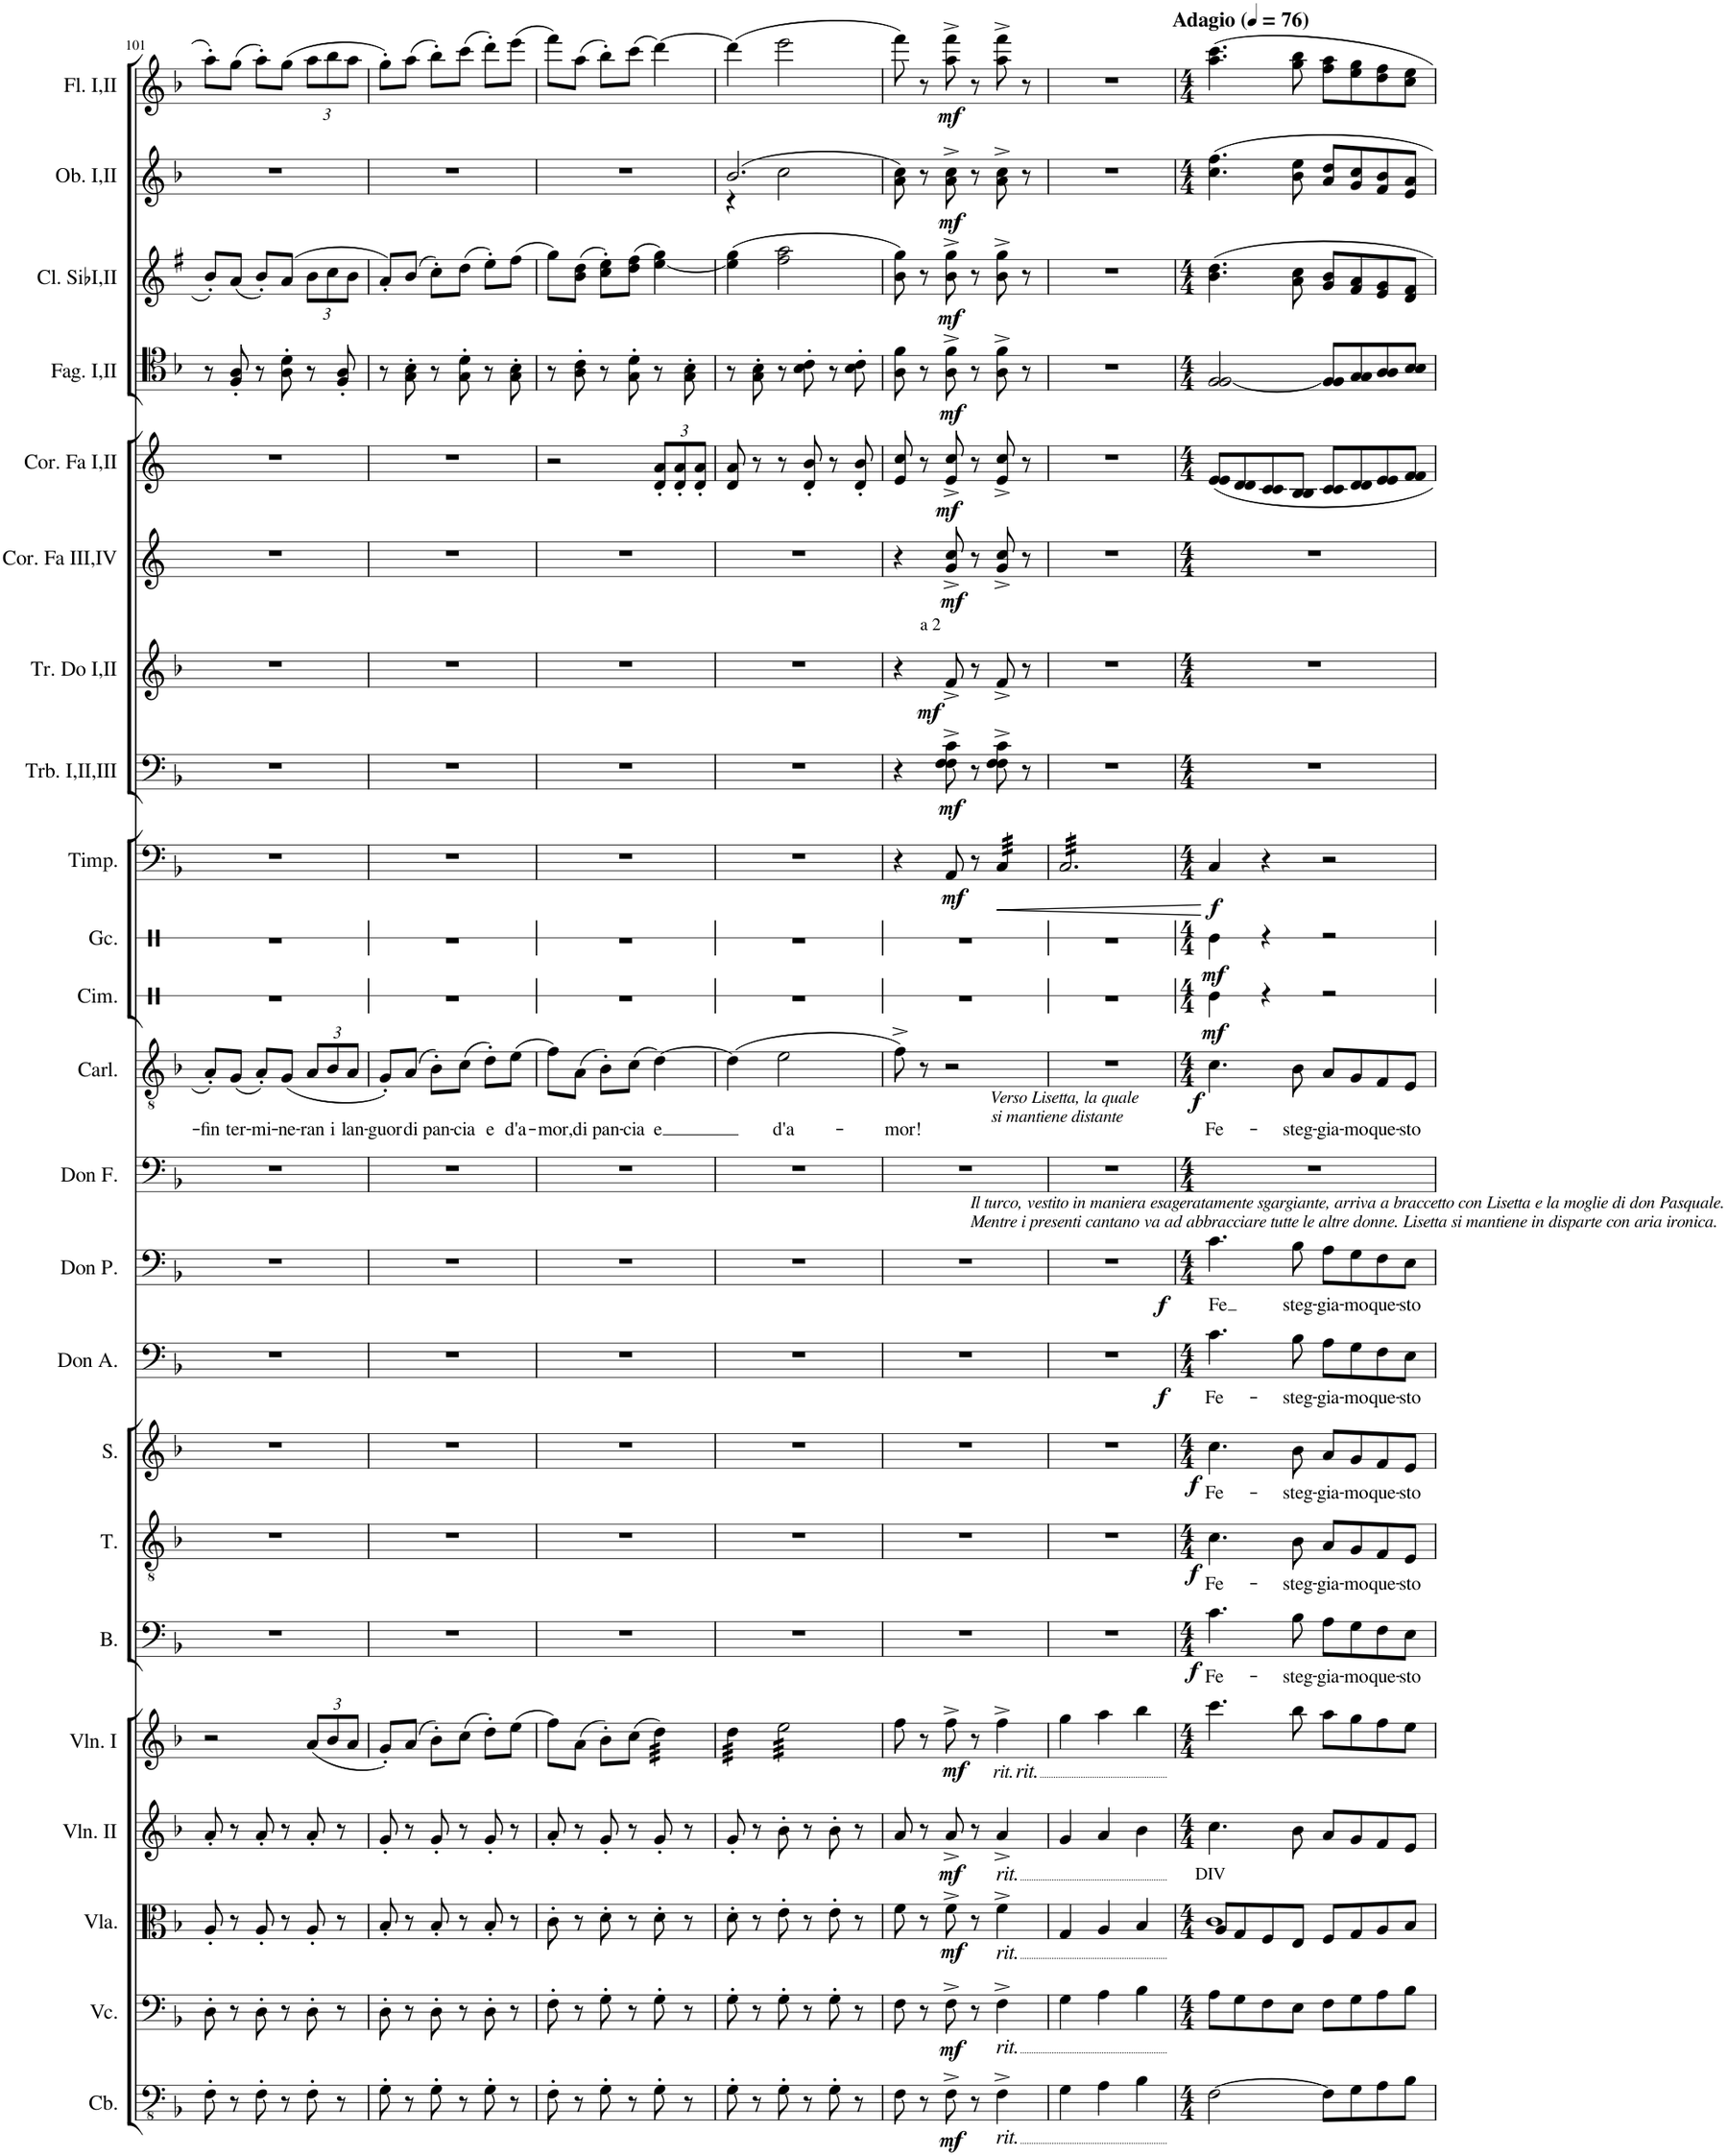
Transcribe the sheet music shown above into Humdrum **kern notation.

**kern	**dynam	**kern	**dynam	**kern	**dynam	**kern	**dynam	**kern	**dynam	**kern	**text	**dynam	**kern	**text	**dynam	**kern	**text	**dynam	**kern	**text	**dynam	**kern	**text	**dynam	**kern	**text	**dynam	**kern	**dynam	**kern	**dynam	**kern	**dynam	**kern	**dynam	**kern	**dynam	**kern	**dynam	**kern	**dynam	**kern	**dynam	**kern	**dynam
*part20	*part20	*part19	*part19	*part18	*part18	*part17	*part17	*part16	*part16	*part15	*part15	*part15	*part14	*part14	*part14	*part13	*part13	*part13	*part12	*part12	*part12	*part11	*part11	*part11	*part10	*part10	*part10	*part9	*part9	*part8	*part8	*part7	*part7	*part6	*part6	*part5	*part5	*part4	*part4	*part3	*part3	*part2	*part2	*part1	*part1
*staff20	*staff20	*staff19	*staff19	*staff18	*staff18	*staff17	*staff17	*staff16	*staff16	*staff15	*staff15	*staff15	*staff14	*staff14	*staff14	*staff13	*staff13	*staff13	*staff12	*staff12	*staff12	*staff11	*staff11	*staff11	*staff10	*staff10	*staff10	*staff9	*staff9	*staff8	*staff8	*staff7	*staff7	*staff6	*staff6	*staff5	*staff5	*staff4	*staff4	*staff3	*staff3	*staff2	*staff2	*staff1	*staff1
*I"Cb.	*	*I"Vc.	*	*I"Vla.	*	*I"Vln. II	*	*I"Vln. I	*	*I"B.	*	*	*I"T.	*	*	*I"S.	*	*	*I"Don Alfonso	*	*	*I"Don Pasquale	*	*	*I"Carluccio	*	*	*I"Timp.	*	*I"Trb. I,II,III	*	*I"Tr. Do I,II	*	*I"Cor. Fa III,IV	*	*I"Cor. Fa I,II	*	*I"Fag. I,II	*	*I"Cl. Sib I,II	*	*I"Ob. I,II	*	*I"Fl. I,II	*
*I'Cb.	*	*I'Vc.	*	*I'Vla.	*	*I'Vln. II	*	*I'Vln. I	*	*I'B.	*	*	*I'T.	*	*	*I'S.	*	*	*I'Don A.	*	*	*I'Don P.	*	*	*I'Carl.	*	*	*I'Timp.	*	*I'Trb. I,II,III	*	*I'Tr. Do I,II	*	*I'Cor. Fa III,IV	*	*I'Cor. Fa I,II	*	*I'Fag. I,II	*	*I'Cl. SibI,II	*	*I'Ob. I,II	*	*I'Fl. I,II	*
!!LO:PB:g=z
*clefFv4	*	*clefF4	*	*clefC3	*	*clefG2	*	*clefG2	*	*clefF4	*	*	*clefGv2	*	*	*clefG2	*	*	*clefF4	*	*	*clefF4	*	*	*clefGv2	*	*	*clefF4	*	*clefF4	*	*clefG2	*	*clefG2	*	*clefG2	*	*clefC4	*	*clefG2	*	*clefG2	*	*clefG2	*
*	*	*	*	*	*	*	*	*	*	*	*	*	*	*	*	*	*	*	*	*	*	*	*	*	*	*	*	*	*	*	*	*	*	*Trd4c7	*	*Trd4c7	*	*	*	*Trd1c2	*	*	*	*	*
*k[b-]	*	*k[b-]	*	*k[b-]	*	*k[b-]	*	*k[b-]	*	*k[b-]	*	*	*k[b-]	*	*	*k[b-]	*	*	*k[b-]	*	*	*k[b-]	*	*	*k[b-]	*	*	*k[b-]	*	*k[b-]	*	*k[b-]	*	*k[]	*	*k[]	*	*k[b-]	*	*k[f#]	*	*k[b-]	*	*k[b-]	*
*M3/4	*	*M3/4	*	*M3/4	*	*M3/4	*	*M3/4	*	*M3/4	*	*	*M3/4	*	*	*M3/4	*	*	*M3/4	*	*	*M3/4	*	*	*M3/4	*	*	*M3/4	*	*M3/4	*	*M3/4	*	*M3/4	*	*M3/4	*	*M3/4	*	*M3/4	*	*M3/4	*	*M3/4	*
=101	=101	=101	=101	=101	=101	=101	=101	=101	=101	=101	=101	=101	=101	=101	=101	=101	=101	=101	=101	=101	=101	=101	=101	=101	=101	=101	=101	=101	=101	=101	=101	=101	=101	=101	=101	=101	=101	=101	=101	=101	=101	=101	=101	=101	=101
!	!	!	!	!	!	!	!	!	!	!	!	!	!	!	!	!	!	!	!	!	!	!	!	!	!	!LO:LY:b	!	!	!	!	!	!	!	!	!	!	!	!	!	!	!	!	!	!	!
8FF'\	.	8D'\	.	8A'/	.	8a'/	.	2r	.	2.r	.	.	2.r	.	.	2.r	.	.	2.r	.	.	2.r	.	.	8A'/L	-fin	.	2.r	.	2.r	.	2.r	.	2.r	.	2.r	.	8r	.	8b'/L	.	2.r	.	8aa'\L	.
!	!	!	!	!	!	!	!	!	!	!	!	!	!	!	!	!	!	!	!	!	!	!	!	!	!	!LO:LY:b	!	!	!	!	!	!	!	!	!	!	!	!	!	!	!	!	!	!	!
8r	.	8r	.	8r	.	8r	.	.	.	.	.	.	.	.	.	.	.	.	.	.	.	.	.	.	(8G/J	ter-	.	.	.	.	.	.	.	.	.	.	.	8F/' 8A/'	.	(8a/J	.	.	.	(8gg\J	.
!	!	!	!	!	!	!	!	!	!	!	!	!	!	!	!	!	!	!	!	!	!	!	!	!	!	!LO:LY:b	!	!	!	!	!	!	!	!	!	!	!	!	!	!	!	!	!	!	!
8FF'\	.	8D'\	.	8A'/	.	8a'/	.	.	.	.	.	.	.	.	.	.	.	.	.	.	.	.	.	.	8A'/L)	-mi-	.	.	.	.	.	.	.	.	.	.	.	8r	.	8b'/L)	.	.	.	8aa'\L)	.
!	!	!	!	!	!	!	!	!	!	!	!	!	!	!	!	!	!	!	!	!	!	!	!	!	!	!LO:LY:b	!	!	!	!	!	!	!	!	!	!	!	!	!	!	!	!	!	!	!
8r	.	8r	.	8r	.	8r	.	.	.	.	.	.	.	.	.	.	.	.	.	.	.	.	.	.	(8G/J	-ne-	.	.	.	.	.	.	.	.	.	.	.	8A\' 8d\'	.	(8a/J	.	.	.	(8gg\J	.
*	*	*	*	*	*	*	*	*Xbrackettup	*	*	*	*	*	*	*	*	*	*	*	*	*	*	*	*	*Xbrackettup	*	*	*	*	*	*	*	*	*	*	*	*	*	*	*	*	*	*	*	*
!	!	!	!	!	!	!	!	!	!	!	!	!	!	!	!	!	!	!	!	!	!	!	!	!	!	!LO:LY:b	!	!	!	!	!	!	!	!	!	!	!	!	!	!	!	!	!	!	!
*	*	*	*	*	*	*	*	*	*	*	*	*	*	*	*	*	*	*	*	*	*	*	*	*	*	*	*	*	*	*	*	*	*	*	*	*	*	*	*	*Xbrackettup	*	*	*	*Xbrackettup	*
8FF'\	.	8D'\	.	8A'/	.	8a'/	.	(12a/L	.	.	.	.	.	.	.	.	.	.	.	.	.	.	.	.	12A/L	-ran	.	.	.	.	.	.	.	.	.	.	.	8r	.	12b\L	.	.	.	12aa\L	.
!	!	!	!	!	!	!	!	!	!	!	!	!	!	!	!	!	!	!	!	!	!	!	!	!	!	!LO:LY:b	!	!	!	!	!	!	!	!	!	!	!	!	!	!	!	!	!	!	!
.	.	.	.	.	.	.	.	12b-/	.	.	.	.	.	.	.	.	.	.	.	.	.	.	.	.	12B-/	i	.	.	.	.	.	.	.	.	.	.	.	.	.	12cc\	.	.	.	12bb-\	.
8r	.	8r	.	8r	.	8r	.	.	.	.	.	.	.	.	.	.	.	.	.	.	.	.	.	.	.	.	.	.	.	.	.	.	.	.	.	.	.	8F/' 8A/'	.	.	.	.	.	.	.
!	!	!	!	!	!	!	!	!	!	!	!	!	!	!	!	!	!	!	!	!	!	!	!	!	!	!LO:LY:b	!	!	!	!	!	!	!	!	!	!	!	!	!	!	!	!	!	!	!
.	.	.	.	.	.	.	.	12a/J	.	.	.	.	.	.	.	.	.	.	.	.	.	.	.	.	12A/J	lan-	.	.	.	.	.	.	.	.	.	.	.	.	.	12b\J	.	.	.	12aa\J	.
=102	=102	=102	=102	=102	=102	=102	=102	=102	=102	=102	=102	=102	=102	=102	=102	=102	=102	=102	=102	=102	=102	=102	=102	=102	=102	=102	=102	=102	=102	=102	=102	=102	=102	=102	=102	=102	=102	=102	=102	=102	=102	=102	=102	=102	=102
!	!	!	!	!	!	!	!	!	!	!	!	!	!	!	!	!	!	!	!	!	!	!	!	!	!	!LO:LY:b	!	!	!	!	!	!	!	!	!	!	!	!	!	!	!	!	!	!	!
8GG'\	.	8D'\	.	8B-'/	.	8g'/	.	8g'/L)	.	2.r	.	.	2.r	.	.	2.r	.	.	2.r	.	.	2.r	.	.	8G'/L)	-guor	.	2.r	.	2.r	.	2.r	.	2.r	.	2.r	.	8r	.	8a'/L)	.	2.r	.	8gg'\L)	.
!	!	!	!	!	!	!	!	!	!	!	!	!	!	!	!	!	!	!	!	!	!	!	!	!	!	!LO:LY:b	!	!	!	!	!	!	!	!	!	!	!	!	!	!	!	!	!	!	!
8r	.	8r	.	8r	.	8r	.	(8a/J	.	.	.	.	.	.	.	.	.	.	.	.	.	.	.	.	(8A/J	di	.	.	.	.	.	.	.	.	.	.	.	8G\' 8B-\'	.	(8b/J	.	.	.	(8aa\J	.
!	!	!	!	!	!	!	!	!	!	!	!	!	!	!	!	!	!	!	!	!	!	!	!	!	!	!LO:LY:b	!	!	!	!	!	!	!	!	!	!	!	!	!	!	!	!	!	!	!
8GG'\	.	8D'\	.	8B-'/	.	8g'/	.	8b-'\L)	.	.	.	.	.	.	.	.	.	.	.	.	.	.	.	.	8B-'\L)	pan-	.	.	.	.	.	.	.	.	.	.	.	8r	.	8cc'\L)	.	.	.	8bb-'\L)	.
!	!	!	!	!	!	!	!	!	!	!	!	!	!	!	!	!	!	!	!	!	!	!	!	!	!	!LO:LY:b	!	!	!	!	!	!	!	!	!	!	!	!	!	!	!	!	!	!	!
8r	.	8r	.	8r	.	8r	.	(8cc\J	.	.	.	.	.	.	.	.	.	.	.	.	.	.	.	.	(8c\J	-cia	.	.	.	.	.	.	.	.	.	.	.	8G\' 8d\'	.	(8dd\J	.	.	.	(8ccc\J	.
!	!	!	!	!	!	!	!	!	!	!	!	!	!	!	!	!	!	!	!	!	!	!	!	!	!	!LO:LY:b	!	!	!	!	!	!	!	!	!	!	!	!	!	!	!	!	!	!	!
8GG'\	.	8D'\	.	8B-'/	.	8g'/	.	8dd'\L)	.	.	.	.	.	.	.	.	.	.	.	.	.	.	.	.	8d'\L)	e	.	.	.	.	.	.	.	.	.	.	.	8r	.	8ee'\L)	.	.	.	8ddd'\L)	.
!	!	!	!	!	!	!	!	!	!	!	!	!	!	!	!	!	!	!	!	!	!	!	!	!	!	!LO:LY:b	!	!	!	!	!	!	!	!	!	!	!	!	!	!	!	!	!	!	!
8r	.	8r	.	8r	.	8r	.	(8ee\J	.	.	.	.	.	.	.	.	.	.	.	.	.	.	.	.	(8e\J	d'a-	.	.	.	.	.	.	.	.	.	.	.	8G\' 8B-\'	.	(8ff#\J	.	.	.	(8eee\J	.
=103	=103	=103	=103	=103	=103	=103	=103	=103	=103	=103	=103	=103	=103	=103	=103	=103	=103	=103	=103	=103	=103	=103	=103	=103	=103	=103	=103	=103	=103	=103	=103	=103	=103	=103	=103	=103	=103	=103	=103	=103	=103	=103	=103	=103	=103
!	!	!	!	!	!	!	!	!	!	!	!	!	!	!	!	!	!	!	!	!	!	!	!	!	!	!LO:LY:b	!	!	!	!	!	!	!	!	!	!	!	!	!	!	!	!	!	!	!
8FF'\	.	8F'\	.	8c'\	.	8a'/	.	8ff\L)	.	2.r	.	.	2.r	.	.	2.r	.	.	2.r	.	.	2.r	.	.	8f\L)	-mor,	.	2.r	.	2.r	.	2.r	.	2.r	.	2r	.	8r	.	8gg\L)	.	2.r	.	8fff\L)	.
!	!	!	!	!	!	!	!	!	!	!	!	!	!	!	!	!	!	!	!	!	!	!	!	!	!	!LO:LY:b	!	!	!	!	!	!	!	!	!	!	!	!	!	!	!	!	!	!	!
8r	.	8r	.	8r	.	8r	.	(8a\J	.	.	.	.	.	.	.	.	.	.	.	.	.	.	.	.	(8A\J	di	.	.	.	.	.	.	.	.	.	.	.	8A\' 8c\'	.	(8b\ 8dd\J	.	.	.	(8aa\J	.
!	!	!	!	!	!	!	!	!	!	!	!	!	!	!	!	!	!	!	!	!	!	!	!	!	!	!LO:LY:b	!	!	!	!	!	!	!	!	!	!	!	!	!	!	!	!	!	!	!
8GG'\	.	8G'\	.	8d'\	.	8g'/	.	8b-'\L)	.	.	.	.	.	.	.	.	.	.	.	.	.	.	.	.	8B-'\L)	pan-	.	.	.	.	.	.	.	.	.	.	.	8r	.	8cc\' 8ee\'L)	.	.	.	8bb-'\L)	.
!	!	!	!	!	!	!	!	!	!	!	!	!	!	!	!	!	!	!	!	!	!	!	!	!	!	!LO:LY:b	!	!	!	!	!	!	!	!	!	!	!	!	!	!	!	!	!	!	!
8r	.	8r	.	8r	.	8r	.	(8cc\J	.	.	.	.	.	.	.	.	.	.	.	.	.	.	.	.	(8c\J	-cia	.	.	.	.	.	.	.	.	.	.	.	8G\' 8d\'	.	(8dd\ 8ff#\J	.	.	.	(8ccc\J	.
!	!	!	!	!	!	!	!	!	!	!	!	!	!	!	!	!	!	!	!	!	!	!	!	!	!	!LO:LY:b	!	!	!	!	!	!	!	!	!	!	!	!	!	!	!	!	!	!	!
*	*	*	*	*	*	*	*	*	*	*	*	*	*	*	*	*	*	*	*	*	*	*	*	*	*	*	*	*	*	*	*	*	*	*	*	*Xbrackettup	*	*	*	*	*	*	*	*	*
*	*	*	*	*	*	*	*	*tremolo	*	*	*	*	*	*	*	*	*	*	*	*	*	*	*	*	*	*	*	*	*	*	*	*	*	*	*	*	*	*	*	*	*	*	*	*	*
8GG'\	.	8G'\	.	8d'\	.	8g'/	.	32dd\)LLL	.	.	.	.	.	.	.	.	.	.	.	.	.	.	.	.	[4d\)	e	.	.	.	.	.	.	.	.	.	12d/' 12a/'L	.	8r	.	[4ee\ 4gg\)	.	.	.	[4ddd\)	.
.	.	.	.	.	.	.	.	32dd\)	.	.	.	.	.	.	.	.	.	.	.	.	.	.	.	.	.	.	.	.	.	.	.	.	.	.	.	.	.	.	.	.	.	.	.	.	.
.	.	.	.	.	.	.	.	32dd\)	.	.	.	.	.	.	.	.	.	.	.	.	.	.	.	.	.	.	.	.	.	.	.	.	.	.	.	.	.	.	.	.	.	.	.	.	.
.	.	.	.	.	.	.	.	.	.	.	.	.	.	.	.	.	.	.	.	.	.	.	.	.	.	.	.	.	.	.	.	.	.	.	.	12d/' 12a/'	.	.	.	.	.	.	.	.	.
.	.	.	.	.	.	.	.	32dd\)	.	.	.	.	.	.	.	.	.	.	.	.	.	.	.	.	.	.	.	.	.	.	.	.	.	.	.	.	.	.	.	.	.	.	.	.	.
8r	.	8r	.	8r	.	8r	.	32dd\)	.	.	.	.	.	.	.	.	.	.	.	.	.	.	.	.	.	.	.	.	.	.	.	.	.	.	.	.	.	8G\' 8B-\'	.	.	.	.	.	.	.
.	.	.	.	.	.	.	.	32dd\)	.	.	.	.	.	.	.	.	.	.	.	.	.	.	.	.	.	.	.	.	.	.	.	.	.	.	.	.	.	.	.	.	.	.	.	.	.
.	.	.	.	.	.	.	.	.	.	.	.	.	.	.	.	.	.	.	.	.	.	.	.	.	.	.	.	.	.	.	.	.	.	.	.	12d/' 12a/'J	.	.	.	.	.	.	.	.	.
.	.	.	.	.	.	.	.	32dd\)	.	.	.	.	.	.	.	.	.	.	.	.	.	.	.	.	.	.	.	.	.	.	.	.	.	.	.	.	.	.	.	.	.	.	.	.	.
.	.	.	.	.	.	.	.	32dd\)JJJ	.	.	.	.	.	.	.	.	.	.	.	.	.	.	.	.	.	.	.	.	.	.	.	.	.	.	.	.	.	.	.	.	.	.	.	.	.
=104	=104	=104	=104	=104	=104	=104	=104	=104	=104	=104	=104	=104	=104	=104	=104	=104	=104	=104	=104	=104	=104	=104	=104	=104	=104	=104	=104	=104	=104	=104	=104	=104	=104	=104	=104	=104	=104	=104	=104	=104	=104	=104	=104	=104	=104
*	*	*	*	*	*	*	*	*	*	*	*	*	*	*	*	*	*	*	*	*	*	*	*	*	*	*	*	*	*	*	*	*	*	*	*	*	*	*	*	*	*	*^	*	*	*
8GG'\	.	8G'\	.	8d'\	.	8g'/	.	32dd\LLL	.	2.r	.	.	2.r	.	.	2.r	.	.	2.r	.	.	2.r	.	.	(4d\]	.	.	2.r	.	2.r	.	2.r	.	2.r	.	8d/ 8a/	.	8r	.	(4ee\] 4gg\	.	(2.b-/	4r	.	(4ddd\]	.
.	.	.	.	.	.	.	.	32dd\	.	.	.	.	.	.	.	.	.	.	.	.	.	.	.	.	.	.	.	.	.	.	.	.	.	.	.	.	.	.	.	.	.	.	.	.	.	.
.	.	.	.	.	.	.	.	32dd\	.	.	.	.	.	.	.	.	.	.	.	.	.	.	.	.	.	.	.	.	.	.	.	.	.	.	.	.	.	.	.	.	.	.	.	.	.	.
.	.	.	.	.	.	.	.	32dd\	.	.	.	.	.	.	.	.	.	.	.	.	.	.	.	.	.	.	.	.	.	.	.	.	.	.	.	.	.	.	.	.	.	.	.	.	.	.
8r	.	8r	.	8r	.	8r	.	32dd\	.	.	.	.	.	.	.	.	.	.	.	.	.	.	.	.	.	.	.	.	.	.	.	.	.	.	.	8r	.	8G\' 8B-\'	.	.	.	.	.	.	.	.
.	.	.	.	.	.	.	.	32dd\	.	.	.	.	.	.	.	.	.	.	.	.	.	.	.	.	.	.	.	.	.	.	.	.	.	.	.	.	.	.	.	.	.	.	.	.	.	.
.	.	.	.	.	.	.	.	32dd\	.	.	.	.	.	.	.	.	.	.	.	.	.	.	.	.	.	.	.	.	.	.	.	.	.	.	.	.	.	.	.	.	.	.	.	.	.	.
.	.	.	.	.	.	.	.	32dd\JJJ	.	.	.	.	.	.	.	.	.	.	.	.	.	.	.	.	.	.	.	.	.	.	.	.	.	.	.	.	.	.	.	.	.	.	.	.	.	.
!	!	!	!	!	!	!	!	!	!	!	!	!	!	!	!	!	!	!	!	!	!	!	!	!	!	!LO:LY:b	!	!	!	!	!	!	!	!	!	!	!	!	!	!	!	!	!	!	!	!
8GG'\	.	8G'\	.	8e'\	.	8b-'\	.	32ee\LLL	.	.	.	.	.	.	.	.	.	.	.	.	.	.	.	.	2e\	d'a-	.	.	.	.	.	.	.	.	.	8r	.	8r	.	2ff#\ 2aa\	.	.	2cc\	.	2eee\	.
.	.	.	.	.	.	.	.	32ee\	.	.	.	.	.	.	.	.	.	.	.	.	.	.	.	.	.	.	.	.	.	.	.	.	.	.	.	.	.	.	.	.	.	.	.	.	.	.
.	.	.	.	.	.	.	.	32ee\	.	.	.	.	.	.	.	.	.	.	.	.	.	.	.	.	.	.	.	.	.	.	.	.	.	.	.	.	.	.	.	.	.	.	.	.	.	.
.	.	.	.	.	.	.	.	32ee\	.	.	.	.	.	.	.	.	.	.	.	.	.	.	.	.	.	.	.	.	.	.	.	.	.	.	.	.	.	.	.	.	.	.	.	.	.	.
8r	.	8r	.	8r	.	8r	.	32ee\	.	.	.	.	.	.	.	.	.	.	.	.	.	.	.	.	.	.	.	.	.	.	.	.	.	.	.	8d/' 8b/'	.	8B-\' 8c\'	.	.	.	.	.	.	.	.
.	.	.	.	.	.	.	.	32ee\	.	.	.	.	.	.	.	.	.	.	.	.	.	.	.	.	.	.	.	.	.	.	.	.	.	.	.	.	.	.	.	.	.	.	.	.	.	.
.	.	.	.	.	.	.	.	32ee\	.	.	.	.	.	.	.	.	.	.	.	.	.	.	.	.	.	.	.	.	.	.	.	.	.	.	.	.	.	.	.	.	.	.	.	.	.	.
.	.	.	.	.	.	.	.	32ee\	.	.	.	.	.	.	.	.	.	.	.	.	.	.	.	.	.	.	.	.	.	.	.	.	.	.	.	.	.	.	.	.	.	.	.	.	.	.
8GG'\	.	8G'\	.	8e'\	.	8b-'\	.	32ee\	.	.	.	.	.	.	.	.	.	.	.	.	.	.	.	.	.	.	.	.	.	.	.	.	.	.	.	8r	.	8r	.	.	.	.	.	.	.	.
.	.	.	.	.	.	.	.	32ee\	.	.	.	.	.	.	.	.	.	.	.	.	.	.	.	.	.	.	.	.	.	.	.	.	.	.	.	.	.	.	.	.	.	.	.	.	.	.
.	.	.	.	.	.	.	.	32ee\	.	.	.	.	.	.	.	.	.	.	.	.	.	.	.	.	.	.	.	.	.	.	.	.	.	.	.	.	.	.	.	.	.	.	.	.	.	.
.	.	.	.	.	.	.	.	32ee\	.	.	.	.	.	.	.	.	.	.	.	.	.	.	.	.	.	.	.	.	.	.	.	.	.	.	.	.	.	.	.	.	.	.	.	.	.	.
8r	.	8r	.	8r	.	8r	.	32ee\	.	.	.	.	.	.	.	.	.	.	.	.	.	.	.	.	.	.	.	.	.	.	.	.	.	.	.	8d/' 8b/'	.	8B-\' 8c\'	.	.	.	.	.	.	.	.
.	.	.	.	.	.	.	.	32ee\	.	.	.	.	.	.	.	.	.	.	.	.	.	.	.	.	.	.	.	.	.	.	.	.	.	.	.	.	.	.	.	.	.	.	.	.	.	.
.	.	.	.	.	.	.	.	32ee\	.	.	.	.	.	.	.	.	.	.	.	.	.	.	.	.	.	.	.	.	.	.	.	.	.	.	.	.	.	.	.	.	.	.	.	.	.	.
.	.	.	.	.	.	.	.	32ee\JJJ	.	.	.	.	.	.	.	.	.	.	.	.	.	.	.	.	.	.	.	.	.	.	.	.	.	.	.	.	.	.	.	.	.	.	.	.	.	.
*	*	*	*	*	*	*	*	*Xtremolo	*	*	*	*	*	*	*	*	*	*	*	*	*	*	*	*	*	*	*	*	*	*	*	*	*	*	*	*	*	*	*	*	*	*	*	*	*	*
*	*	*	*	*	*	*	*	*	*	*	*	*	*	*	*	*	*	*	*	*	*	*	*	*	*	*	*	*	*	*	*	*	*	*	*	*	*	*	*	*	*	*v	*v	*	*	*
=105	=105	=105	=105	=105	=105	=105	=105	=105	=105	=105	=105	=105	=105	=105	=105	=105	=105	=105	=105	=105	=105	=105	=105	=105	=105	=105	=105	=105	=105	=105	=105	=105	=105	=105	=105	=105	=105	=105	=105	=105	=105	=105	=105	=105	=105
!	!	!	!	!	!	!	!	!	!	!	!	!	!	!	!	!	!	!	!	!	!	!	!	!	!	!LO:LY:b	!	!	!	!	!	!	!	!	!	!	!	!	!	!	!	!	!	!	!
8FF\	.	8F\	.	8f\	.	8a/	.	8ff\	.	2.r	.	.	2.r	.	.	2.r	.	.	2.r	.	.	2.r	.	.	8f^\)	-mor!	.	4r	.	4r	.	4r	.	4r	.	8e/ 8cc/	.	8A\ 8f\	.	8b\ 8gg\)	.	8a\ 8cc\)	.	8fff\)	.
8r	.	8r	.	8r	.	8r	.	8r	.	.	.	.	.	.	.	.	.	.	.	.	.	.	.	.	8r	.	.	.	.	.	.	.	.	.	.	8r	.	8r	.	8r	.	8r	.	8r	.
!	!	!	!	!	!	!	!	!	!	!	!	!	!	!	!	!	!	!	!	!	!	!	!	!	!	!	!	!	!	!	!	!LO:TX:a:t=a 2	!	!	!	!	!	!	!	!	!	!	!	!	!
!	!LO:DY:b	!	!LO:DY:b	!	!LO:DY:b	!	!LO:DY:b	!	!LO:DY:b	!	!	!	!	!	!	!	!	!	!	!	!	!	!	!	!	!	!	!	!LO:DY:b	!	!LO:DY:b	!	!LO:DY:b	!	!LO:DY:b	!	!LO:DY:b	!	!LO:DY:b	!	!LO:DY:b	!	!LO:DY:b	!	!LO:DY:b
8FF^\	mf	8F^\	mf	8f^\	mf	8a^/	mf	8ff^\	mf	.	.	.	.	.	.	.	.	.	.	.	.	.	.	.	2r	.	.	8AA/	mf	8F\^ 8F\^ 8c\^	mf	8f^/	mf	8g/^ 8cc/^	mf	8e/^ 8cc/^	mf	8A\^ 8f\^	mf	8b\^ 8gg\^	mf	8a\^ 8cc\^	mf	8aa\^ 8fff\^	mf
8r	.	8r	.	8r	.	8r	.	8r	.	.	.	.	.	.	.	.	.	.	.	.	.	.	.	.	.	.	.	8r	.	8r	.	8r	.	8r	.	8r	.	8r	.	8r	.	8r	.	8r	.
!	!	!	!	!	!	!	!	!LO:TX:b:i:t=rit.	!	!	!	!	!	!	!	!	!	!	!	!	!	!	!	!	!	!	!	!	!	!	!	!	!	!	!	!	!	!	!	!	!	!	!	!	!
!	!	!	!	!	!	!	!	!LO:TX:b:i:t=rit.	!	!	!	!	!	!	!	!	!	!	!	!	!	!	!	!	!	!	!	!	!	!	!	!	!	!	!	!	!	!	!	!	!	!	!	!	!
!	!	!	!	!	!	!LO:TX:b:i:t=rit.	!	!	!	!	!	!	!	!	!	!	!	!	!	!	!	!	!	!	!	!	!	!	!	!	!	!	!	!	!	!	!	!	!	!	!	!	!	!	!
!	!	!	!	!LO:TX:b:i:t=rit.	!	!	!	!	!	!	!	!	!	!	!	!	!	!	!	!	!	!	!	!	!	!	!	!	!	!	!	!	!	!	!	!	!	!	!	!	!	!	!	!	!
!	!	!LO:TX:b:i:t=rit.	!	!	!	!	!	!	!	!	!	!	!	!	!	!	!	!	!	!	!	!	!	!	!	!	!	!	!	!	!	!	!	!	!	!	!	!	!	!	!	!	!	!	!
!LO:TX:b:i:t=rit.	!	!	!	!	!	!	!	!	!	!	!	!	!	!	!	!	!	!	!	!	!	!	!	!	!	!	!	!	!	!	!	!	!	!	!	!	!	!	!	!	!	!	!	!	!
!	!	!	!	!	!	!	!	!	!	!	!	!	!	!	!	!	!	!	!	!	!	!	!	!	!	!	!	!	!LO:HP:b	!	!	!	!	!	!	!	!	!	!	!	!	!	!	!	!
*	*	*	*	*	*	*	*	*	*	*	*	*	*	*	*	*	*	*	*	*	*	*	*	*	*	*	*	*tremolo	*	*	*	*	*	*	*	*	*	*	*	*	*	*	*	*	*
4FF^\	.	4F^\	.	4f^\	.	4a^/	.	4ff^\	.	.	.	.	.	.	.	.	.	.	.	.	.	.	.	.	.	.	.	32C/LLL	<	8F\^ 8F\^ 8c\^	.	8f^/	.	8g/^ 8cc/^	.	8e/^ 8cc/^	.	8A\^ 8f\^	.	8b\^ 8gg\^	.	8a\^ 8cc\^	.	8aa\^ 8fff\^	.
.	.	.	.	.	.	.	.	.	.	.	.	.	.	.	.	.	.	.	.	.	.	.	.	.	.	.	.	32C/	.	.	.	.	.	.	.	.	.	.	.	.	.	.	.	.	.
.	.	.	.	.	.	.	.	.	.	.	.	.	.	.	.	.	.	.	.	.	.	.	.	.	.	.	.	32C/	.	.	.	.	.	.	.	.	.	.	.	.	.	.	.	.	.
.	.	.	.	.	.	.	.	.	.	.	.	.	.	.	.	.	.	.	.	.	.	.	.	.	.	.	.	32C/	.	.	.	.	.	.	.	.	.	.	.	.	.	.	.	.	.
.	.	.	.	.	.	.	.	.	.	.	.	.	.	.	.	.	.	.	.	.	.	.	.	.	.	.	.	32C/	.	8r	.	8r	.	8r	.	8r	.	8r	.	8r	.	8r	.	8r	.
.	.	.	.	.	.	.	.	.	.	.	.	.	.	.	.	.	.	.	.	.	.	.	.	.	.	.	.	32C/	.	.	.	.	.	.	.	.	.	.	.	.	.	.	.	.	.
.	.	.	.	.	.	.	.	.	.	.	.	.	.	.	.	.	.	.	.	.	.	.	.	.	.	.	.	32C/	.	.	.	.	.	.	.	.	.	.	.	.	.	.	.	.	.
.	.	.	.	.	.	.	.	.	.	.	.	.	.	.	.	.	.	.	.	.	.	.	.	.	.	.	.	32C/JJJ	.	.	.	.	.	.	.	.	.	.	.	.	.	.	.	.	.
=106	=106	=106	=106	=106	=106	=106	=106	=106	=106	=106	=106	=106	=106	=106	=106	=106	=106	=106	=106	=106	=106	=106	=106	=106	=106	=106	=106	=106	=106	=106	=106	=106	=106	=106	=106	=106	=106	=106	=106	=106	=106	=106	=106	=106	=106
!	!	!	!	!	!	!	!	!	!	!	!	!	!	!	!	!	!	!	!	!	!LO:DY:b	!	!	!LO:DY:b	!	!	!LO:DY:b	!	!	!	!	!	!	!	!	!	!	!	!	!	!	!	!	!	!
4GG\	.	4G\	.	4G/	.	4g/	.	4gg\	.	2.r	.	.	2.r	.	.	2.r	.	.	2.r	.	f	2.r	.	f	2.r	.	f	32C/LLL	.	2.r	.	2.r	.	2.r	.	2.r	.	2.r	.	2.r	.	2.r	.	2.r	.
.	.	.	.	.	.	.	.	.	.	.	.	.	.	.	.	.	.	.	.	.	.	.	.	.	.	.	.	32C/	.	.	.	.	.	.	.	.	.	.	.	.	.	.	.	.	.
.	.	.	.	.	.	.	.	.	.	.	.	.	.	.	.	.	.	.	.	.	.	.	.	.	.	.	.	32C/	.	.	.	.	.	.	.	.	.	.	.	.	.	.	.	.	.
.	.	.	.	.	.	.	.	.	.	.	.	.	.	.	.	.	.	.	.	.	.	.	.	.	.	.	.	32C/	.	.	.	.	.	.	.	.	.	.	.	.	.	.	.	.	.
.	.	.	.	.	.	.	.	.	.	.	.	.	.	.	.	.	.	.	.	.	.	.	.	.	.	.	.	32C/	.	.	.	.	.	.	.	.	.	.	.	.	.	.	.	.	.
.	.	.	.	.	.	.	.	.	.	.	.	.	.	.	.	.	.	.	.	.	.	.	.	.	.	.	.	32C/	.	.	.	.	.	.	.	.	.	.	.	.	.	.	.	.	.
.	.	.	.	.	.	.	.	.	.	.	.	.	.	.	.	.	.	.	.	.	.	.	.	.	.	.	.	32C/	.	.	.	.	.	.	.	.	.	.	.	.	.	.	.	.	.
.	.	.	.	.	.	.	.	.	.	.	.	.	.	.	.	.	.	.	.	.	.	.	.	.	.	.	.	32C/	.	.	.	.	.	.	.	.	.	.	.	.	.	.	.	.	.
4AA\	.	4A\	.	4A/	.	4a/	.	4aa\	.	.	.	.	.	.	.	.	.	.	.	.	.	.	.	.	.	.	.	32C/	.	.	.	.	.	.	.	.	.	.	.	.	.	.	.	.	.
.	.	.	.	.	.	.	.	.	.	.	.	.	.	.	.	.	.	.	.	.	.	.	.	.	.	.	.	32C/	.	.	.	.	.	.	.	.	.	.	.	.	.	.	.	.	.
.	.	.	.	.	.	.	.	.	.	.	.	.	.	.	.	.	.	.	.	.	.	.	.	.	.	.	.	32C/	.	.	.	.	.	.	.	.	.	.	.	.	.	.	.	.	.
.	.	.	.	.	.	.	.	.	.	.	.	.	.	.	.	.	.	.	.	.	.	.	.	.	.	.	.	32C/	.	.	.	.	.	.	.	.	.	.	.	.	.	.	.	.	.
.	.	.	.	.	.	.	.	.	.	.	.	.	.	.	.	.	.	.	.	.	.	.	.	.	.	.	.	32C/	.	.	.	.	.	.	.	.	.	.	.	.	.	.	.	.	.
.	.	.	.	.	.	.	.	.	.	.	.	.	.	.	.	.	.	.	.	.	.	.	.	.	.	.	.	32C/	.	.	.	.	.	.	.	.	.	.	.	.	.	.	.	.	.
.	.	.	.	.	.	.	.	.	.	.	.	.	.	.	.	.	.	.	.	.	.	.	.	.	.	.	.	32C/	.	.	.	.	.	.	.	.	.	.	.	.	.	.	.	.	.
.	.	.	.	.	.	.	.	.	.	.	.	.	.	.	.	.	.	.	.	.	.	.	.	.	.	.	.	32C/	.	.	.	.	.	.	.	.	.	.	.	.	.	.	.	.	.
4BB-\	.	4B-\	.	4B-/	.	4b-\	.	4bb-\	.	.	.	.	.	.	.	.	.	.	.	.	.	.	.	.	.	.	.	32C/	.	.	.	.	.	.	.	.	.	.	.	.	.	.	.	.	.
.	.	.	.	.	.	.	.	.	.	.	.	.	.	.	.	.	.	.	.	.	.	.	.	.	.	.	.	32C/	.	.	.	.	.	.	.	.	.	.	.	.	.	.	.	.	.
.	.	.	.	.	.	.	.	.	.	.	.	.	.	.	.	.	.	.	.	.	.	.	.	.	.	.	.	32C/	.	.	.	.	.	.	.	.	.	.	.	.	.	.	.	.	.
.	.	.	.	.	.	.	.	.	.	.	.	.	.	.	.	.	.	.	.	.	.	.	.	.	.	.	.	32C/	.	.	.	.	.	.	.	.	.	.	.	.	.	.	.	.	.
.	.	.	.	.	.	.	.	.	.	.	.	.	.	.	.	.	.	.	.	.	.	.	.	.	.	.	.	32C/	.	.	.	.	.	.	.	.	.	.	.	.	.	.	.	.	.
.	.	.	.	.	.	.	.	.	.	.	.	.	.	.	.	.	.	.	.	.	.	.	.	.	.	.	.	32C/	.	.	.	.	.	.	.	.	.	.	.	.	.	.	.	.	.
.	.	.	.	.	.	.	.	.	.	.	.	.	.	.	.	.	.	.	.	.	.	.	.	.	.	.	.	32C/	.	.	.	.	.	.	.	.	.	.	.	.	.	.	.	.	.
.	.	.	.	.	.	.	.	.	.	.	.	.	.	.	.	.	.	.	.	.	.	.	.	.	.	.	.	32C/JJJ	.	.	.	.	.	.	.	.	.	.	.	.	.	.	.	.	.
*	*	*	*	*	*	*	*	*	*	*	*	*	*	*	*	*	*	*	*	*	*	*	*	*	*	*	*	*Xtremolo	*	*	*	*	*	*	*	*	*	*	*	*	*	*	*	*	*
.	.	.	.	.	.	.	.	.	.	.	.	.	.	.	.	.	.	.	.	.	.	.	.	.	.	.	.	.	[	.	.	.	.	.	.	.	.	.	.	.	.	.	.	.	.
=107	=107	=107	=107	=107	=107	=107	=107	=107	=107	=107	=107	=107	=107	=107	=107	=107	=107	=107	=107	=107	=107	=107	=107	=107	=107	=107	=107	=107	=107	=107	=107	=107	=107	=107	=107	=107	=107	=107	=107	=107	=107	=107	=107	=107	=107
*M4/4	*	*M4/4	*	*M4/4	*	*M4/4	*	*M4/4	*	*M4/4	*	*	*M4/4	*	*	*M4/4	*	*	*M4/4	*	*	*M4/4	*	*	*M4/4	*	*	*M4/4	*	*M4/4	*	*M4/4	*	*M4/4	*	*M4/4	*	*M4/4	*	*M4/4	*	*M4/4	*	*M4/4	*
*	*	*	*	*^	*	*	*	*	*	*	*	*	*	*	*	*	*	*	*	*	*	*	*	*	*	*	*	*	*	*	*	*	*	*	*	*	*	*	*	*	*	*	*	*	*
!	!	!	!	!	!	!	!	!	!	!	!	!	!	!	!	!	!	!	!	!	!	!	!	!	!	!LO:TX:b:i:t=Verso Lisetta, la quale	!	!	!	!	!	!	!	!	!	!	!	!	!	!	!	!	!	!	!	!
!	!	!	!	!	!	!	!	!	!	!	!	!	!	!	!	!	!	!	!	!	!	!	!	!	!	!LO:TX:b:t=si mantiene distante	!	!	!	!	!	!	!	!	!	!	!	!	!	!	!	!	!	!	!	!
!	!	!	!	!LO:TX:a:t=DIV	!	!	!	!	!	!	!	!	!	!	!	!	!	!	!	!	!	!	!	!	!	!	!	!	!	!	!	!	!	!	!	!	!	!	!	!	!	!	!	!	!	!
!	!	!	!	!	!	!	!	!	!	!	!	!LO:LY:b	!LO:DY:b	!	!LO:LY:b	!LO:DY:b	!	!LO:LY:b	!LO:DY:b	!	!LO:LY:b	!	!	!LO:LY:b	!	!	!LO:LY:b	!	!	!LO:DY:b	!	!	!	!	!	!	!	!	!	!	!	!	!	!	!	!
[2FF\	.	8A\L	.	8A/L	1c	.	4.cc\	.	4.ccc\	.	4.c\	Fe-	f	4.c\	Fe-	f	4.cc\	Fe-	f	4.c\	Fe-	.	4.c\	-Fe	.	4.c\	Fe-	.	4C/	f	1r	.	1r	.	1r	.	8e/ 8e/L	.	[2F/ 2F/	.	4.b\ 4.dd\	.	4.cc\ 4.ff\	.	4.aa\ 4.ccc\	.
.	.	8G\	.	8G/	.	.	.	.	.	.	.	.	.	.	.	.	.	.	.	.	.	.	.	.	.	.	.	.	.	.	.	.	.	.	.	.	8d/ 8d/	.	.	.	.	.	.	.	.	.
.	.	8F\	.	8F/	.	.	.	.	.	.	.	.	.	.	.	.	.	.	.	.	.	.	.	.	.	.	.	.	4r	.	.	.	.	.	.	.	8c/ 8c/	.	.	.	.	.	.	.	.	.
!	!	!	!	!	!	!	!	!	!	!	!	!LO:LY:b	!	!	!LO:LY:b	!	!	!LO:LY:b	!	!	!LO:LY:b	!	!	!LO:LY:b	!	!	!LO:LY:b	!	!	!	!	!	!	!	!	!	!	!	!	!	!	!	!	!	!	!
.	.	8E\J	.	8E/J	.	.	8b-\	.	8bb-\	.	8B-\	-steg-	.	8B-\	-steg-	.	8b-\	-steg-	.	8B-\	-steg-	.	8B-\	steg-	.	8B-\	-steg-	.	.	.	.	.	.	.	.	.	8B/ 8B/J	.	.	.	8a\ 8cc\	.	8b-\ 8ee\	.	8gg\ 8bb-\	.
!	!	!	!	!	!	!	!	!	!	!	!	!LO:LY:b	!	!	!LO:LY:b	!	!	!LO:LY:b	!	!	!LO:LY:b	!	!	!LO:LY:b	!	!	!LO:LY:b	!	!	!	!	!	!	!	!	!	!	!	!	!	!	!	!	!	!	!
8FF\L]	.	8F\L	.	8F/L	.	.	8a/L	.	8aa\L	.	8A\L	-gia-	.	8A/L	-gia-	.	8a/L	-gia-	.	8A\L	-gia-	.	8A\L	-gia-	.	8A/L	-gia-	.	2r	.	.	.	.	.	.	.	8c/ 8c/L	.	8F/] 8F/L	.	8g/ 8b/L	.	8a/ 8dd/L	.	8ff\ 8aa\L	.
!	!	!	!	!	!	!	!	!	!	!	!	!LO:LY:b	!	!	!LO:LY:b	!	!	!LO:LY:b	!	!	!LO:LY:b	!	!	!LO:LY:b	!	!	!LO:LY:b	!	!	!	!	!	!	!	!	!	!	!	!	!	!	!	!	!	!	!
8GG\	.	8G\	.	8G/	.	.	8g/	.	8gg\	.	8G\	-mo	.	8G/	-mo	.	8g/	-mo	.	8G\	-mo	.	8G\	-mo	.	8G/	-mo	.	.	.	.	.	.	.	.	.	8d/ 8d/	.	8G/ 8G/	.	8f#/ 8a/	.	8g/ 8cc/	.	8ee\ 8gg\	.
!	!	!	!	!	!	!	!	!	!	!	!	!LO:LY:b	!	!	!LO:LY:b	!	!	!LO:LY:b	!	!	!LO:LY:b	!	!	!LO:LY:b	!	!	!LO:LY:b	!	!	!	!	!	!	!	!	!	!	!	!	!	!	!	!	!	!	!
8AA\	.	8A\	.	8A/	.	.	8f/	.	8ff\	.	8F\	que-	.	8F/	que-	.	8f/	que-	.	8F\	que-	.	8F\	que-	.	8F/	que-	.	.	.	.	.	.	.	.	.	8e/ 8e/	.	8A/ 8A/	.	8e/ 8g/	.	8f/ 8b-/	.	8dd\ 8ff\	.
!	!	!	!	!	!	!	!	!	!	!	!	!LO:LY:b	!	!	!LO:LY:b	!	!	!LO:LY:b	!	!	!LO:LY:b	!	!	!LO:LY:b	!	!	!LO:LY:b	!	!	!	!	!	!	!	!	!	!	!	!	!	!	!	!	!	!	!
8BB-\J	.	8B-\J	.	8B-/J	.	.	8e/J	.	8ee\J	.	8E\J	-sto	.	8E/J	-sto	.	8e/J	-sto	.	8E\J	-sto	.	8E\J	-sto	.	8E/J	-sto	.	.	.	.	.	.	.	.	.	8f/ 8f/J	.	8B-/ 8B-/J	.	8d/ 8f#/J	.	8e/ 8a/J	.	8cc\ 8ee\J	.
*	*	*	*	*v	*v	*	*	*	*	*	*	*	*	*	*	*	*	*	*	*	*	*	*	*	*	*	*	*	*	*	*	*	*	*	*	*	*	*	*	*	*	*	*	*	*	*
=	=	=	=	=	=	=	=	=	=	=	=	=	=	=	=	=	=	=	=	=	=	=	=	=	=	=	=	=	=	=	=	=	=	=	=	=	=	=	=	=	=	=	=	=	=
*-	*-	*-	*-	*-	*-	*-	*-	*-	*-	*-	*-	*-	*-	*-	*-	*-	*-	*-	*-	*-	*-	*-	*-	*-	*-	*-	*-	*-	*-	*-	*-	*-	*-	*-	*-	*-	*-	*-	*-	*-	*-	*-	*-	*-	*-
